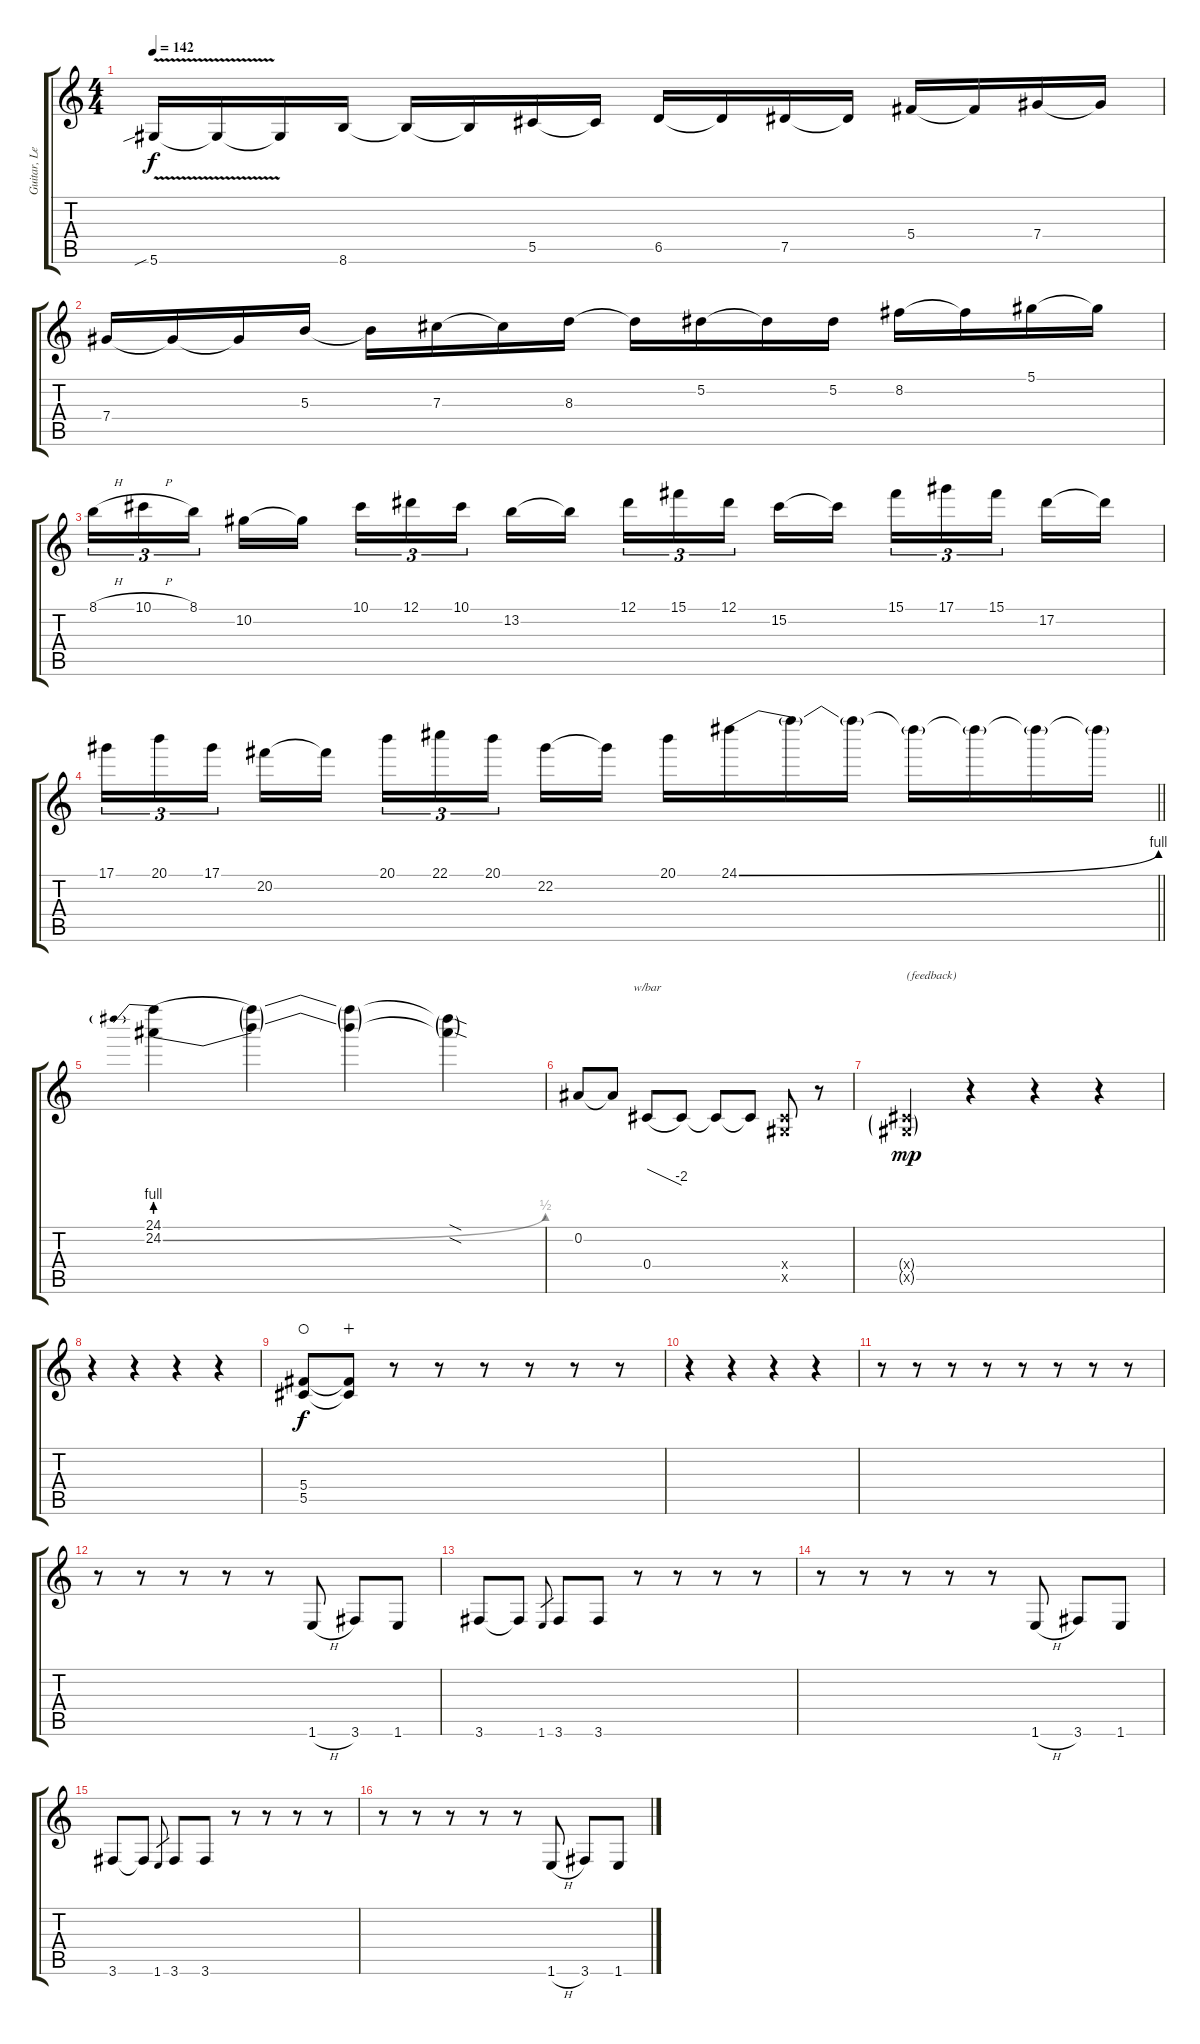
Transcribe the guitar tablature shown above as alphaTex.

\track ("Guitar, Lead" "Guitar, Le") {instrument overdrivenguitar}
\staff {score tabs}
\tuning (Eb4 Bb3 Gb3 Db3 Ab2 Eb2) {hide}
\ts (4 4)
\tempo 142
\clef g2
\ks c
5.6{v sib}.16{dy f} 5.6{t}.16 5.6{t}.16 8.6.16 8.6{t}.16 8.6{t}.16 5.5.16 5.5{t}.16 6.5.16 6.5{t}.16 7.5.16 7.5{t}.16 5.4.16 5.4{t}.16 7.4.16 7.4{t}.16 |
7.4.16 7.4{t}.16 7.4{t}.16 5.3.16 5.3{t}.16 7.3.16 7.3{t}.16 8.3.16 8.3{t}.16 5.2.16 5.2{t}.16 5.2.16 8.2.16 8.2{t}.16 5.1.16 5.1{t}.16 |
8.1{h}.16{tu (3 2)} 10.1{h}.16{tu (3 2)} 8.1.16{tu (3 2) beam splitsecondary} 10.2.16 10.2{t}.16 10.1.16{tu (3 2)} 12.1.16{tu (3 2)} 10.1.16{tu (3 2) beam splitsecondary} 13.2.16 13.2{t}.16 12.1.16{tu (3 2)} 15.1.16{tu (3 2)} 12.1.16{tu (3 2) beam splitsecondary} 15.2.16 15.2{t}.16 15.1.16{tu (3 2)} 17.1.16{tu (3 2)} 15.1.16{tu (3 2) beam splitsecondary} 17.2.16 17.2{t}.16 |
\barLineRight lightlight
17.1.16{tu (3 2)} 20.1.16{tu (3 2)} 17.1.16{tu (3 2) beam splitsecondary} 20.2.16 20.2{t}.16 20.1.16{tu (3 2)} 22.1.16{tu (3 2)} 20.1.16{tu (3 2) beam splitsecondary} 22.2.16 22.2{t}.16 20.1.16 24.1{be (bend 0 0 60 4)}.16 24.1{t}.16 24.1{t}.16 24.1{t}.16 24.1{t}.16 24.1{t}.16 24.1{t}.16 |
(24.1{be (prebend 0 4 60 4)} 24.2{be (bend 0 0 60 2)}).4 (24.1{t} 24.2{t}).4 (24.1{t} 24.2{t}).4 (24.1{sod t} 24.2{sod t}).4 |
0.2.8 0.2{t}.8 0.4.8{tbe (dive default 0 0 60 -8)} 0.4{t}.8 0.4{t}.8 0.4{t}.8 (0.4{x} 0.5{x}).8 r.8 |
(0.4{g x} 0.5{g x}).4{txt "(feedback)" dy mp} r.4 r.4 r.4 |
r.4 r.4 r.4 r.4 |
(5.4 5.5).8{dy f waho} (5.4{t} 5.5{t}).8{wahc} r.8 r.8 r.8 r.8 r.8 r.8 |
r.4 r.4 r.4 r.4 |
r.8 r.8 r.8 r.8 r.8 r.8 r.8 r.8 |
r.8 r.8 r.8 r.8 r.8 1.6{h}.8 3.6.8 1.6.8 |
3.6.8 3.6{t}.8 1.6.8{gr} 3.6.8 3.6.8 r.8 r.8 r.8 r.8 |
r.8 r.8 r.8 r.8 r.8 1.6{h}.8 3.6.8 1.6.8 |
3.6.8 3.6{t}.8 1.6.8{gr} 3.6.8 3.6.8 r.8 r.8 r.8 r.8 |
r.8 r.8 r.8 r.8 r.8 1.6{h}.8 3.6.8 1.6.8
